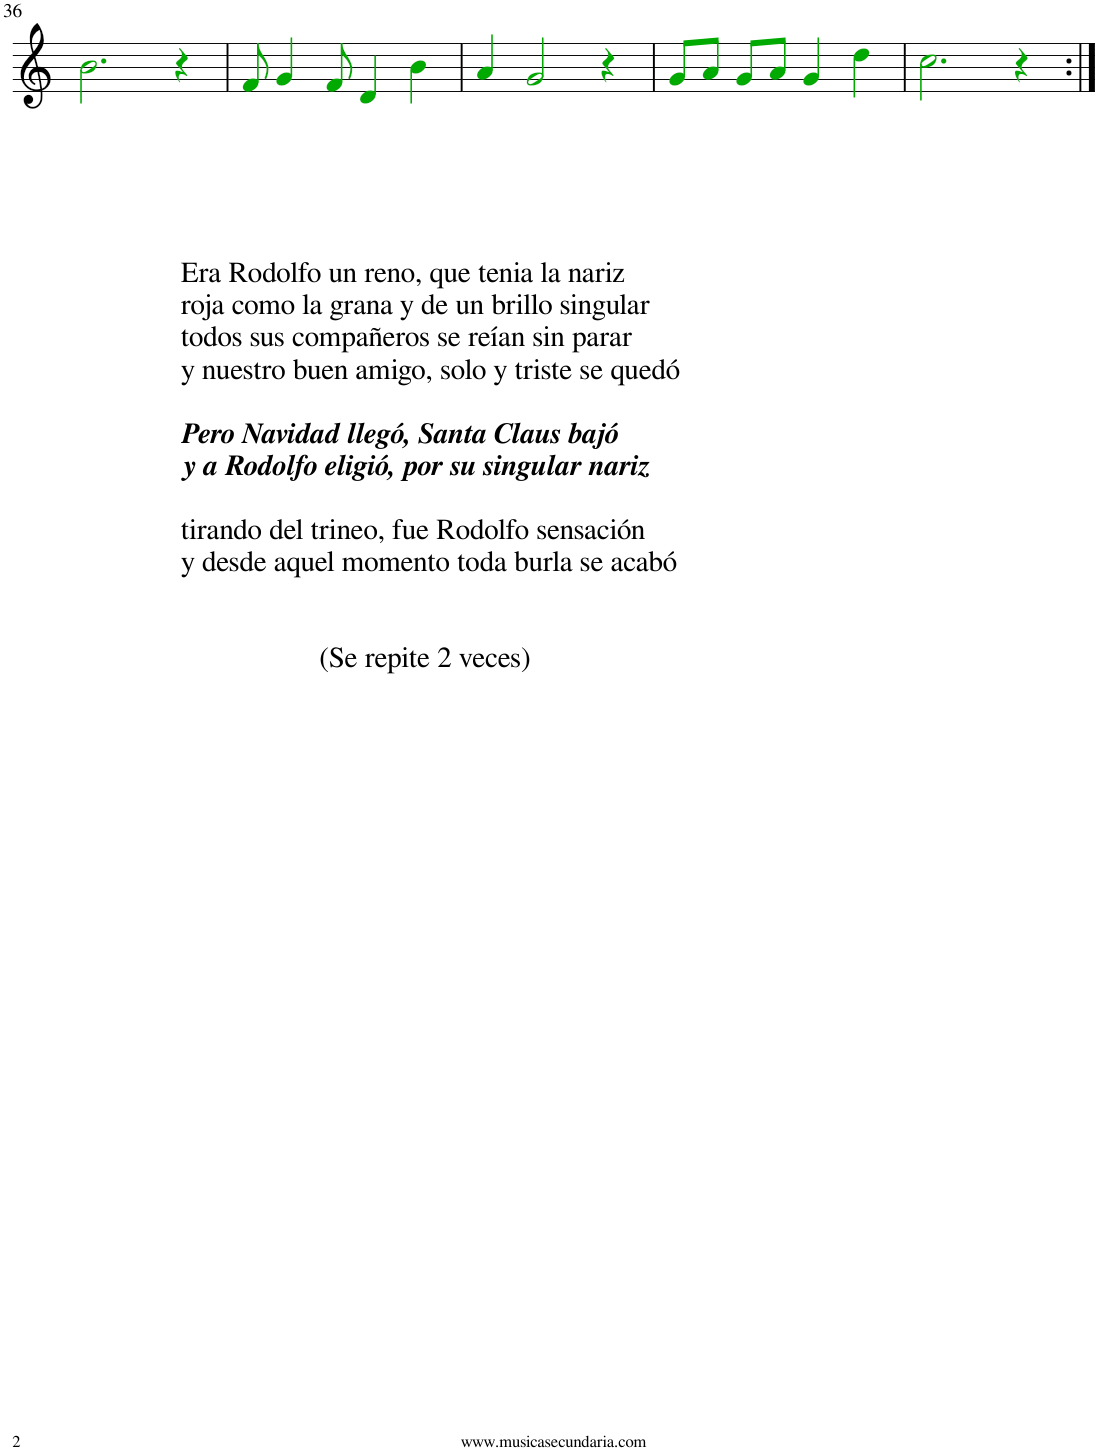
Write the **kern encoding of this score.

**kern
*part1
*staff1
*I"Flauta
*I'Fl.
!!LO:PB:g=z
*clefG2
*k[]
*M4/4
=36
!LO:TX:b:t=Era Rodolfo un reno, que tenia la nariz
!LO:TX:b:t=roja como la grana y de un brillo singular
!LO:TX:b:t=todos sus compañeros se reían sin parar
!LO:TX:b:t=y nuestro buen amigo, solo y triste se quedó
!LO:TX:b:Bi:t=Pero Navidad llegó, Santa Claus bajó
!LO:TX:b:t=y a Rodolfo eligió, por su singular nariz
!LO:TX:b:t=tirando del trineo, fue Rodolfo sensación
!LO:TX:b:t=y desde aquel momento toda burla se acabó
!LO:TX:b:t=(Se repite 2 veces)
2.bi\
4r
=37
8fi/
4gi/
8fi/
4di/
4bi\
=38
4ai/
2gi/
4r
=39
8gi/L
8ai/J
8gi/L
8ai/J
4gi/
4ddi\
=40
2.cci\
4r
=:|!
*-
